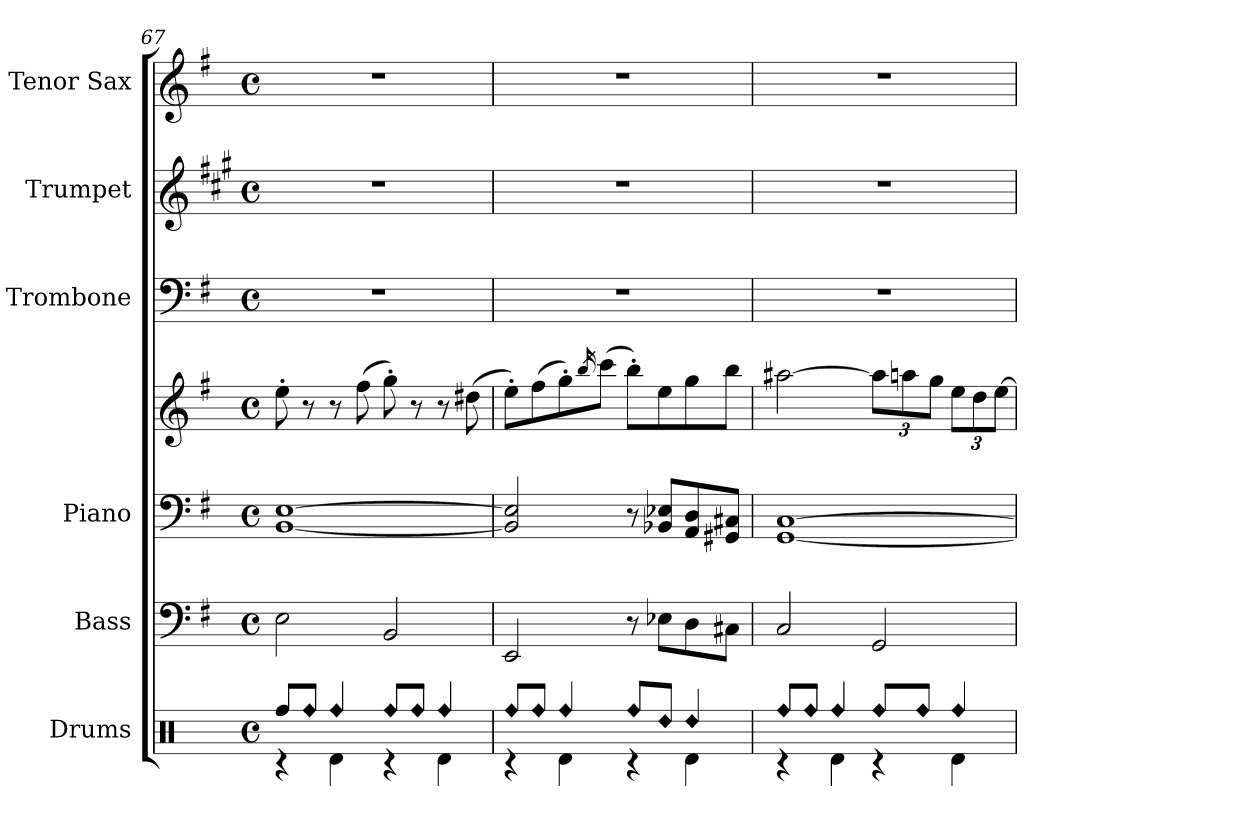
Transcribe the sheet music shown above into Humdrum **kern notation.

**kern	**kern	**kern	**kern	**kern	**kern	**kern
*part6	*part5	*part4	*part4	*part3	*part2	*part1
*staff7	*staff6	*staff5	*staff4	*staff3	*staff2	*staff1
*I"Drums	*I"Bass	*I"Piano	*	*I"Trombone	*I"Trumpet	*I"Tenor Sax
*I'Drums	*I'Bass	*I'Piano	*	*I'Tbn.	*I'Tpt.	*I'Tenor
*clefX	*clefF4	*clefF4	*clefG2	*clefF4	*clefG2	*clefG2
*	*ITrd7c12	*	*	*	*ITrd1c2	*ITrd8c14
*k[]	*k[f#]	*k[f#]	*k[f#]	*k[f#]	*k[f#]	*k[f#]
*M4/4	*M4/4	*M4/4	*M4/4	*M4/4	*M4/4	*M4/4
*met(c)	*met(c)	*met(c)	*met(c)	*met(c)	*met(c)	*met(c)
=67	=67	=67	=67	=67	=67	=67
!LO:N:head=diamond	!	!	!	!	!	!
*^	*	*	*	*	*	*
8Rff/L	4r	2EE\	[1BB [1E	8ee'\	1r	1r	1r
!LO:N:head=diamond	!	!	!	!	!	!	!
8Rff/J	.	.	.	8r	.	.	.
!LO:N:head=diamond	!	!	!	!	!	!	!
4Rff/	4Rd\	.	.	8r	.	.	.
.	.	.	.	(8ff#\	.	.	.
!LO:N:head=diamond	!	!	!	!	!	!	!
8Rff/L	4r	2BBB/	.	8gg'\)	.	.	.
!LO:N:head=diamond	!	!	!	!	!	!	!
8Rff/J	.	.	.	8r	.	.	.
!LO:N:head=diamond	!	!	!	!	!	!	!
4Rff/	4Rd\	.	.	8r	.	.	.
.	.	.	.	(8dd#X\	.	.	.
!!LO:PB:g=z
=68	=68	=68	=68	=68	=68	=68	=68
!LO:N:head=diamond	!	!	!	!	!	!	!
8Rff/L	4r	2EEE/	2BB/] 2E/]	8ee'\L)	1r	1r	1r
!LO:N:head=diamond	!	!	!	!	!	!	!
8Rff/J	.	.	.	(8ff#\	.	.	.
!LO:N:head=diamond	!	!	!	!	!	!	!
4Rff/	4Rd\	.	.	8gg'\)	.	.	.
.	.	.	.	16qbb/	.	.	.
.	.	.	.	(8ccc\J	.	.	.
!LO:N:head=diamond	!	!	!	!	!	!	!
8Rff/L	4r	8r	8r	8bb'\L)	.	.	.
!LO:N:head=diamond	!	!	!	!	!	!	!
8Rdd/J	.	8EE-X\L	8BB-X/ 8E-X/L	8ee\	.	.	.
!LO:N:head=diamond	!	!	!	!	!	!	!
4Rdd/	4Rd\	8DD\	8AA/ 8D/	8gg\	.	.	.
.	.	8CC#X\J	8GG#X/ 8C#X/J	8bb\J	.	.	.
=69	=69	=69	=69	=69	=69	=69	=69
!LO:N:head=diamond	!	!	!	!	!	!	!
8Rff/L	4r	2CC/	[1GG [1C	[2aa#X\	1r	1r	1r
!LO:N:head=diamond	!	!	!	!	!	!	!
8Rff/J	.	.	.	.	.	.	.
!LO:N:head=diamond	!	!	!	!	!	!	!
4Rff/	4Rd\	.	.	.	.	.	.
!LO:N:head=diamond	!	!	!	!	!	!	!
*	*	*	*	*Xbrackettup	*	*	*
8Rff/L	4r	2GGG/	.	12aa#\L]	.	.	.
.	.	.	.	12aan\	.	.	.
!LO:N:head=diamond	!	!	!	!	!	!	!
8Rff/J	.	.	.	.	.	.	.
.	.	.	.	12gg\J	.	.	.
!LO:N:head=diamond	!	!	!	!	!	!	!
4Rff/	4Rd\	.	.	12ee\L	.	.	.
.	.	.	.	12dd\	.	.	.
.	.	.	.	[12ee\J	.	.	.
*v	*v	*	*	*	*	*	*
=	=	=	=	=	=	=
*-	*-	*-	*-	*-	*-	*-
